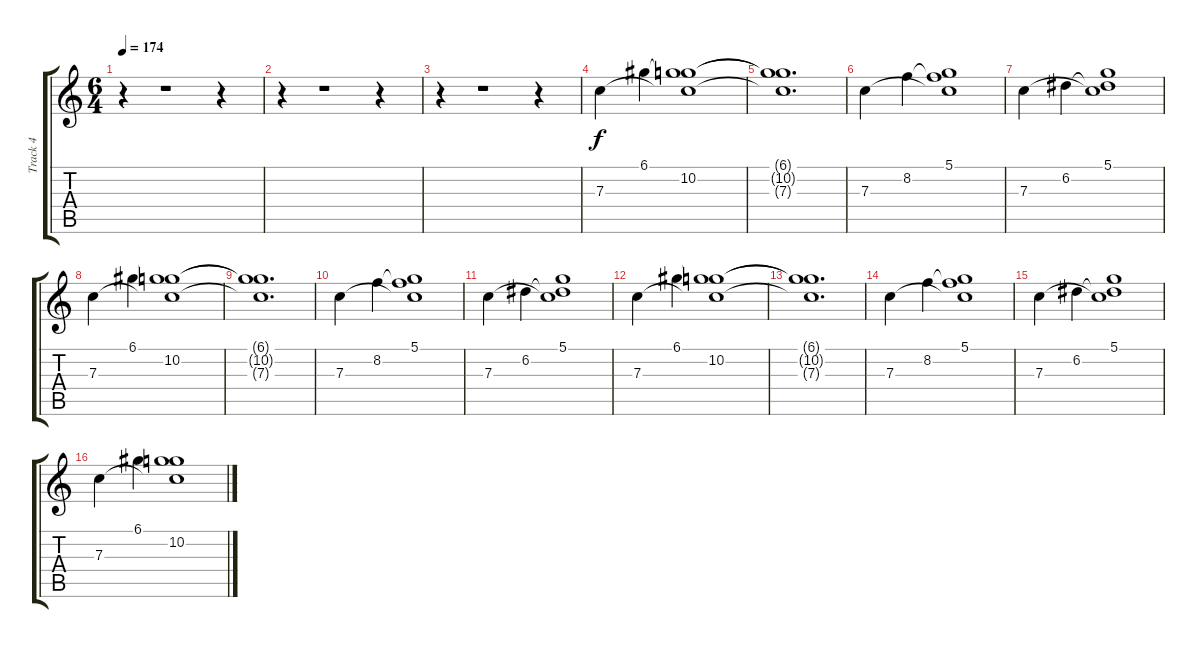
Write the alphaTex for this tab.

\track ("Track 4" "Track 4") {instrument electricguitarjazz}
\staff {score tabs}
\tuning (D4 A3 F3 C3 G2 C2) {hide}
\ts (6 4)
\tempo 174
\clef g2
\ks c
r.4{dy f} r.1 r.4 |
r.4 r.1 r.4 |
r.4 r.1 r.4 |
7.3.4 6.1.4 (6.1{t} 10.2 7.3{t}).1 |
(6.1{t} 10.2{t} 7.3{t}).1{d} |
7.3.4 8.2.4 (5.1 8.2{t} 7.3{t}).1 |
7.3.4 6.2.4 (5.1 6.2{t} 7.3{t}).1 |
7.3.4 6.1.4 (6.1{t} 10.2 7.3{t}).1 |
(6.1{t} 10.2{t} 7.3{t}).1{d} |
7.3.4 8.2.4 (5.1 8.2{t} 7.3{t}).1 |
7.3.4 6.2.4 (5.1 6.2{t} 7.3{t}).1 |
7.3.4 6.1.4 (6.1{t} 10.2 7.3{t}).1 |
(6.1{t} 10.2{t} 7.3{t}).1{d} |
7.3.4 8.2.4 (5.1 8.2{t} 7.3{t}).1 |
7.3.4 6.2.4 (5.1 6.2{t} 7.3{t}).1 |
7.3.4 6.1.4 (6.1{t} 10.2 7.3{t}).1
